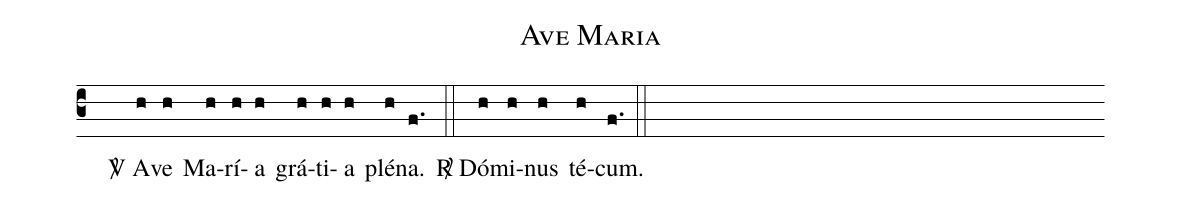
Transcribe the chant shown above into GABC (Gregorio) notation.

name: Ave Maria;
office-part: versicle and response;
%%
% The syntax in this part is called gabc. Please refer to http://home.gna.org/gregorio/gabc/#basis

(c3)()() <sp>V/</sp>~A(h)ve(h) Ma(h)rí(h)a(h) grá(h)ti(h)a(h) plé(h)na.(f.) (::)
<sp>R/</sp>~Dó(h)mi(h)nus(h) té(h)cum.(f.) (::)
